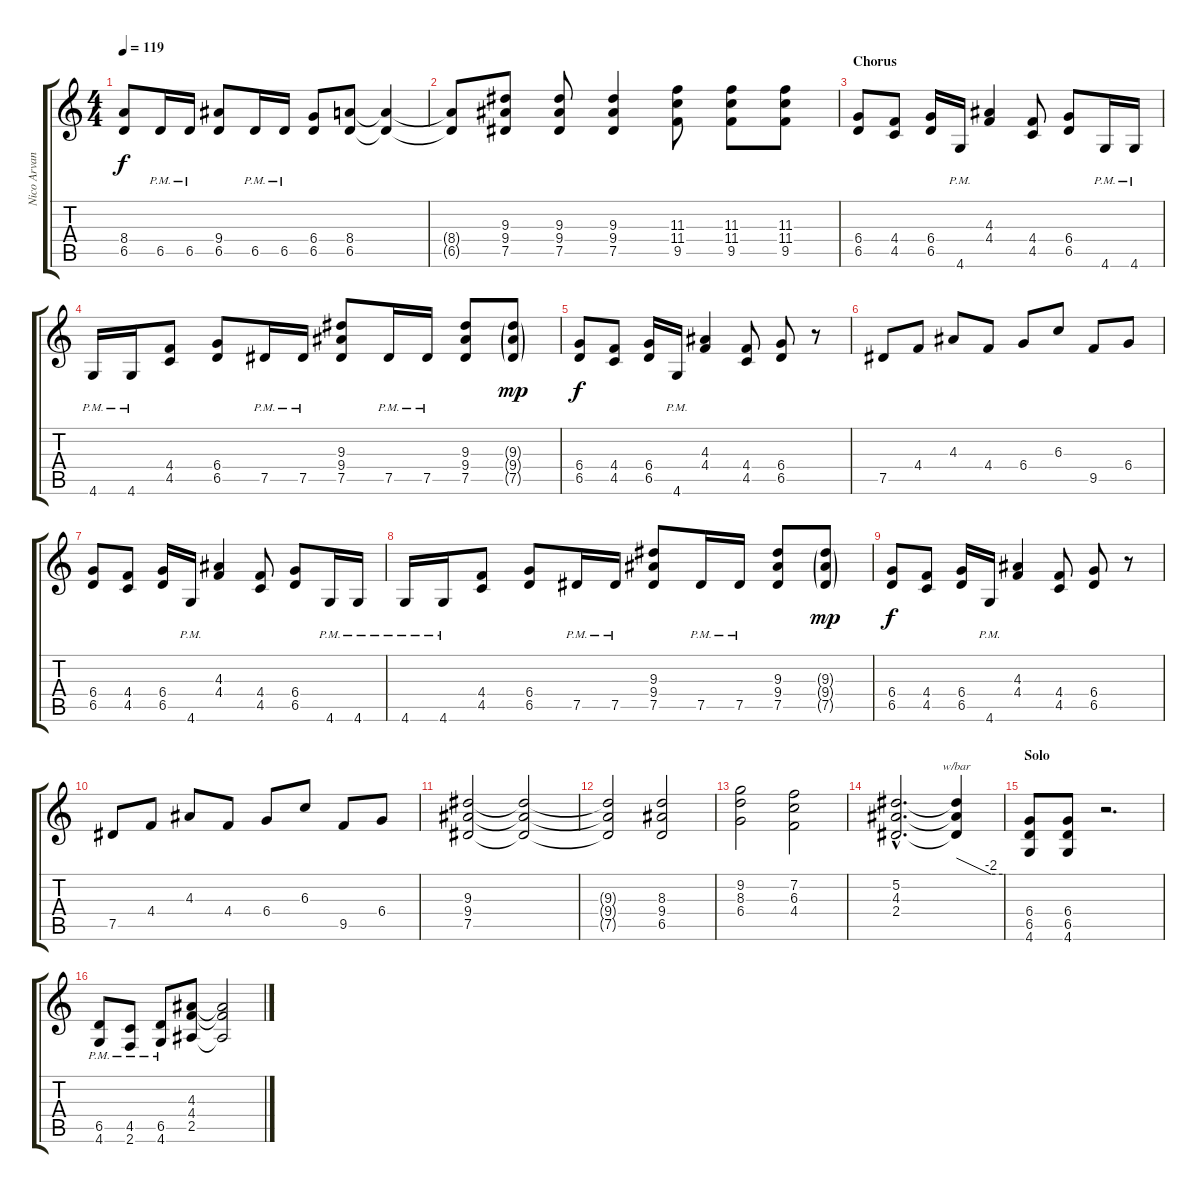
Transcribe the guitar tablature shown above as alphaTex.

\track ("Nico Arvantitis" "Nico Arvan") {instrument distortionguitar}
\staff {score tabs}
\tuning (Eb4 Bb3 Gb3 Db3 Ab2 Eb2) {hide}
\ts (4 4)
\tempo 119
\clef g2
\ks c
(8.4{t} 6.5{t}).8{dy f} 6.5{pm}.16 6.5{pm}.16 (9.4 6.5).8 6.5{pm}.16 6.5{pm}.16 (6.4 6.5).8 (8.4 6.5).8 (8.4{t} 6.5{t}).4 |
(8.4{t} 6.5{t}).8 (9.3 9.4 7.5).8 (9.3 9.4 7.5).8 (9.3 9.4 7.5).4 (11.3 11.4 9.5).8 (11.3 11.4 9.5).8 (11.3 11.4 9.5).8 |
\section ("" "Chorus")
(6.4 6.5).8 (4.4 4.5).8 (6.4 6.5).16 4.6{pm}.16 (4.3 4.4).4 (4.4 4.5).8 (6.4 6.5).8 4.6{pm}.16 4.6{pm}.16 |
4.6{pm}.16 4.6{pm}.16 (4.4 4.5).8 (6.4 6.5).8 7.5{pm}.16 7.5{pm}.16 (9.3 9.4 7.5).8 7.5{pm}.16 7.5{pm}.16 (9.3 9.4 7.5).8 (9.3{g} 9.4{g} 7.5{g}).8{dy mp} |
(6.4 6.5).8{dy f} (4.4 4.5).8 (6.4 6.5).16 4.6{pm}.16 (4.3 4.4).4 (4.4 4.5).8 (6.4 6.5).8 r.8 |
7.5.8 4.4.8 4.3.8 4.4.8 6.4.8 6.3.8 9.5.8 6.4.8 |
(6.4 6.5).8 (4.4 4.5).8 (6.4 6.5).16 4.6{pm}.16 (4.3 4.4).4 (4.4 4.5).8 (6.4 6.5).8 4.6{pm}.16 4.6{pm}.16 |
4.6{pm}.16 4.6{pm}.16 (4.4 4.5).8 (6.4 6.5).8 7.5{pm}.16 7.5{pm}.16 (9.3 9.4 7.5).8 7.5{pm}.16 7.5{pm}.16 (9.3 9.4 7.5).8 (9.3{g} 9.4{g} 7.5{g}).8{dy mp} |
(6.4 6.5).8{dy f} (4.4 4.5).8 (6.4 6.5).16 4.6{pm}.16 (4.3 4.4).4 (4.4 4.5).8 (6.4 6.5).8 r.8 |
7.5.8 4.4.8 4.3.8 4.4.8 6.4.8 6.3.8 9.5.8 6.4.8 |
(9.3 9.4 7.5).2 (9.3{t} 9.4{t} 7.5{t}).2{volume 7} |
(9.3{t} 9.4{t} 7.5{t}).2 (8.3 9.4 6.5).2{volume 12} |
(9.2 8.3 6.4).2 (7.2 6.3 4.4).2 |
(5.2{hac} 4.3{hac} 2.4{hac}).2{d} (5.2{t} 4.3{t} 2.4{t}).4{tbe (custom default 0 0 45 -8 60 -8)} |
\section ("" "Solo")
(6.4 6.5 4.6).8{volume 13} (6.4 6.5 4.6).8 r.2{d} |
(6.5{pm} 4.6{pm}).8 (4.5{pm} 2.6{pm}).8 (6.5{pm} 4.6{pm}).8 (4.3 4.4 2.5).8 (4.3{t} 4.4{t} 2.5{t}).2
